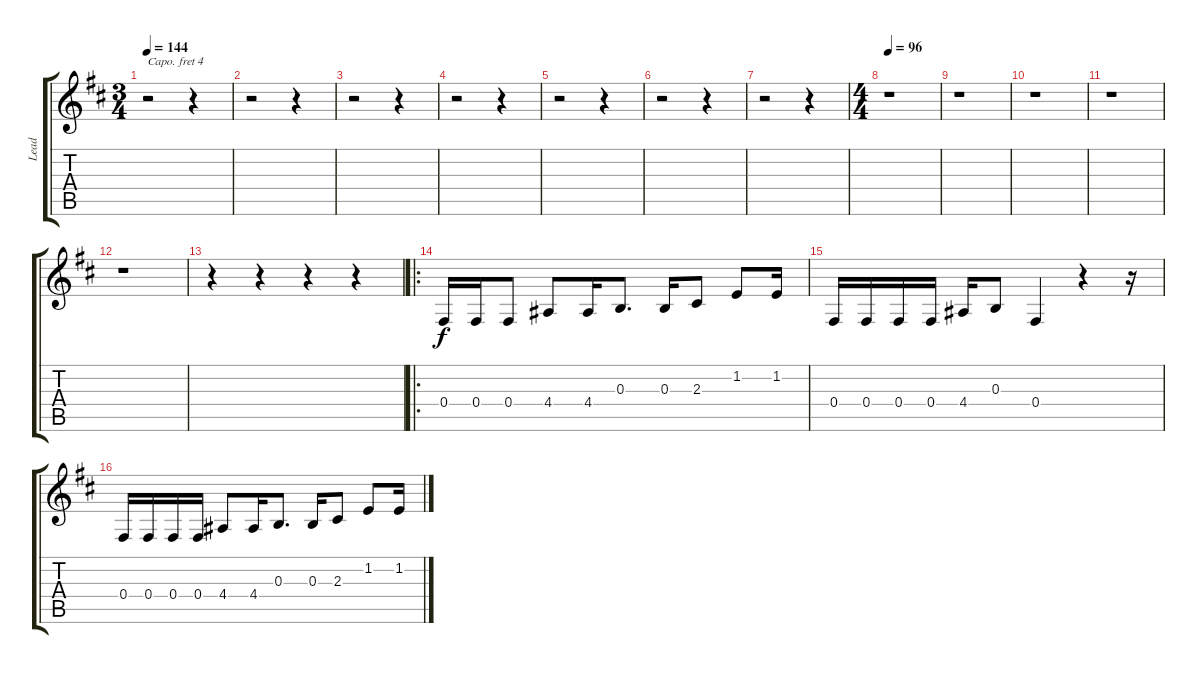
\track ("Lead" "Lead") {instrument altosax}
\staff {score tabs}
\capo 4
\tuning (E4 B3 G3 D3 A2 E2) {hide}
\ts (3 4)
\tempo 144
\clef g2
\ks d
r.2{dy f} r.4 |
r.2 r.4 |
r.2 r.4 |
r.2 r.4 |
r.2 r.4 |
r.2 r.4 |
r.2 r.4 |
\ts (4 4)
\tempo 96
r.1 |
r.1 |
r.1 |
r.1 |
r.1 |
r.4 r.4 r.4 r.4 |
\ro
0.4.16 0.4.16 0.4.8 4.4.8 4.4.16 0.3.8{d} 0.3.16 2.3.8 1.2.8 1.2.16 |
0.4.16 0.4.16 0.4.16 0.4.16 4.4.16 0.3.8 0.4.4 r.4 r.16 |
0.4.16 0.4.16 0.4.16 0.4.16 4.4.8 4.4.16 0.3.8{d} 0.3.16 2.3.8 1.2.8 1.2.16
